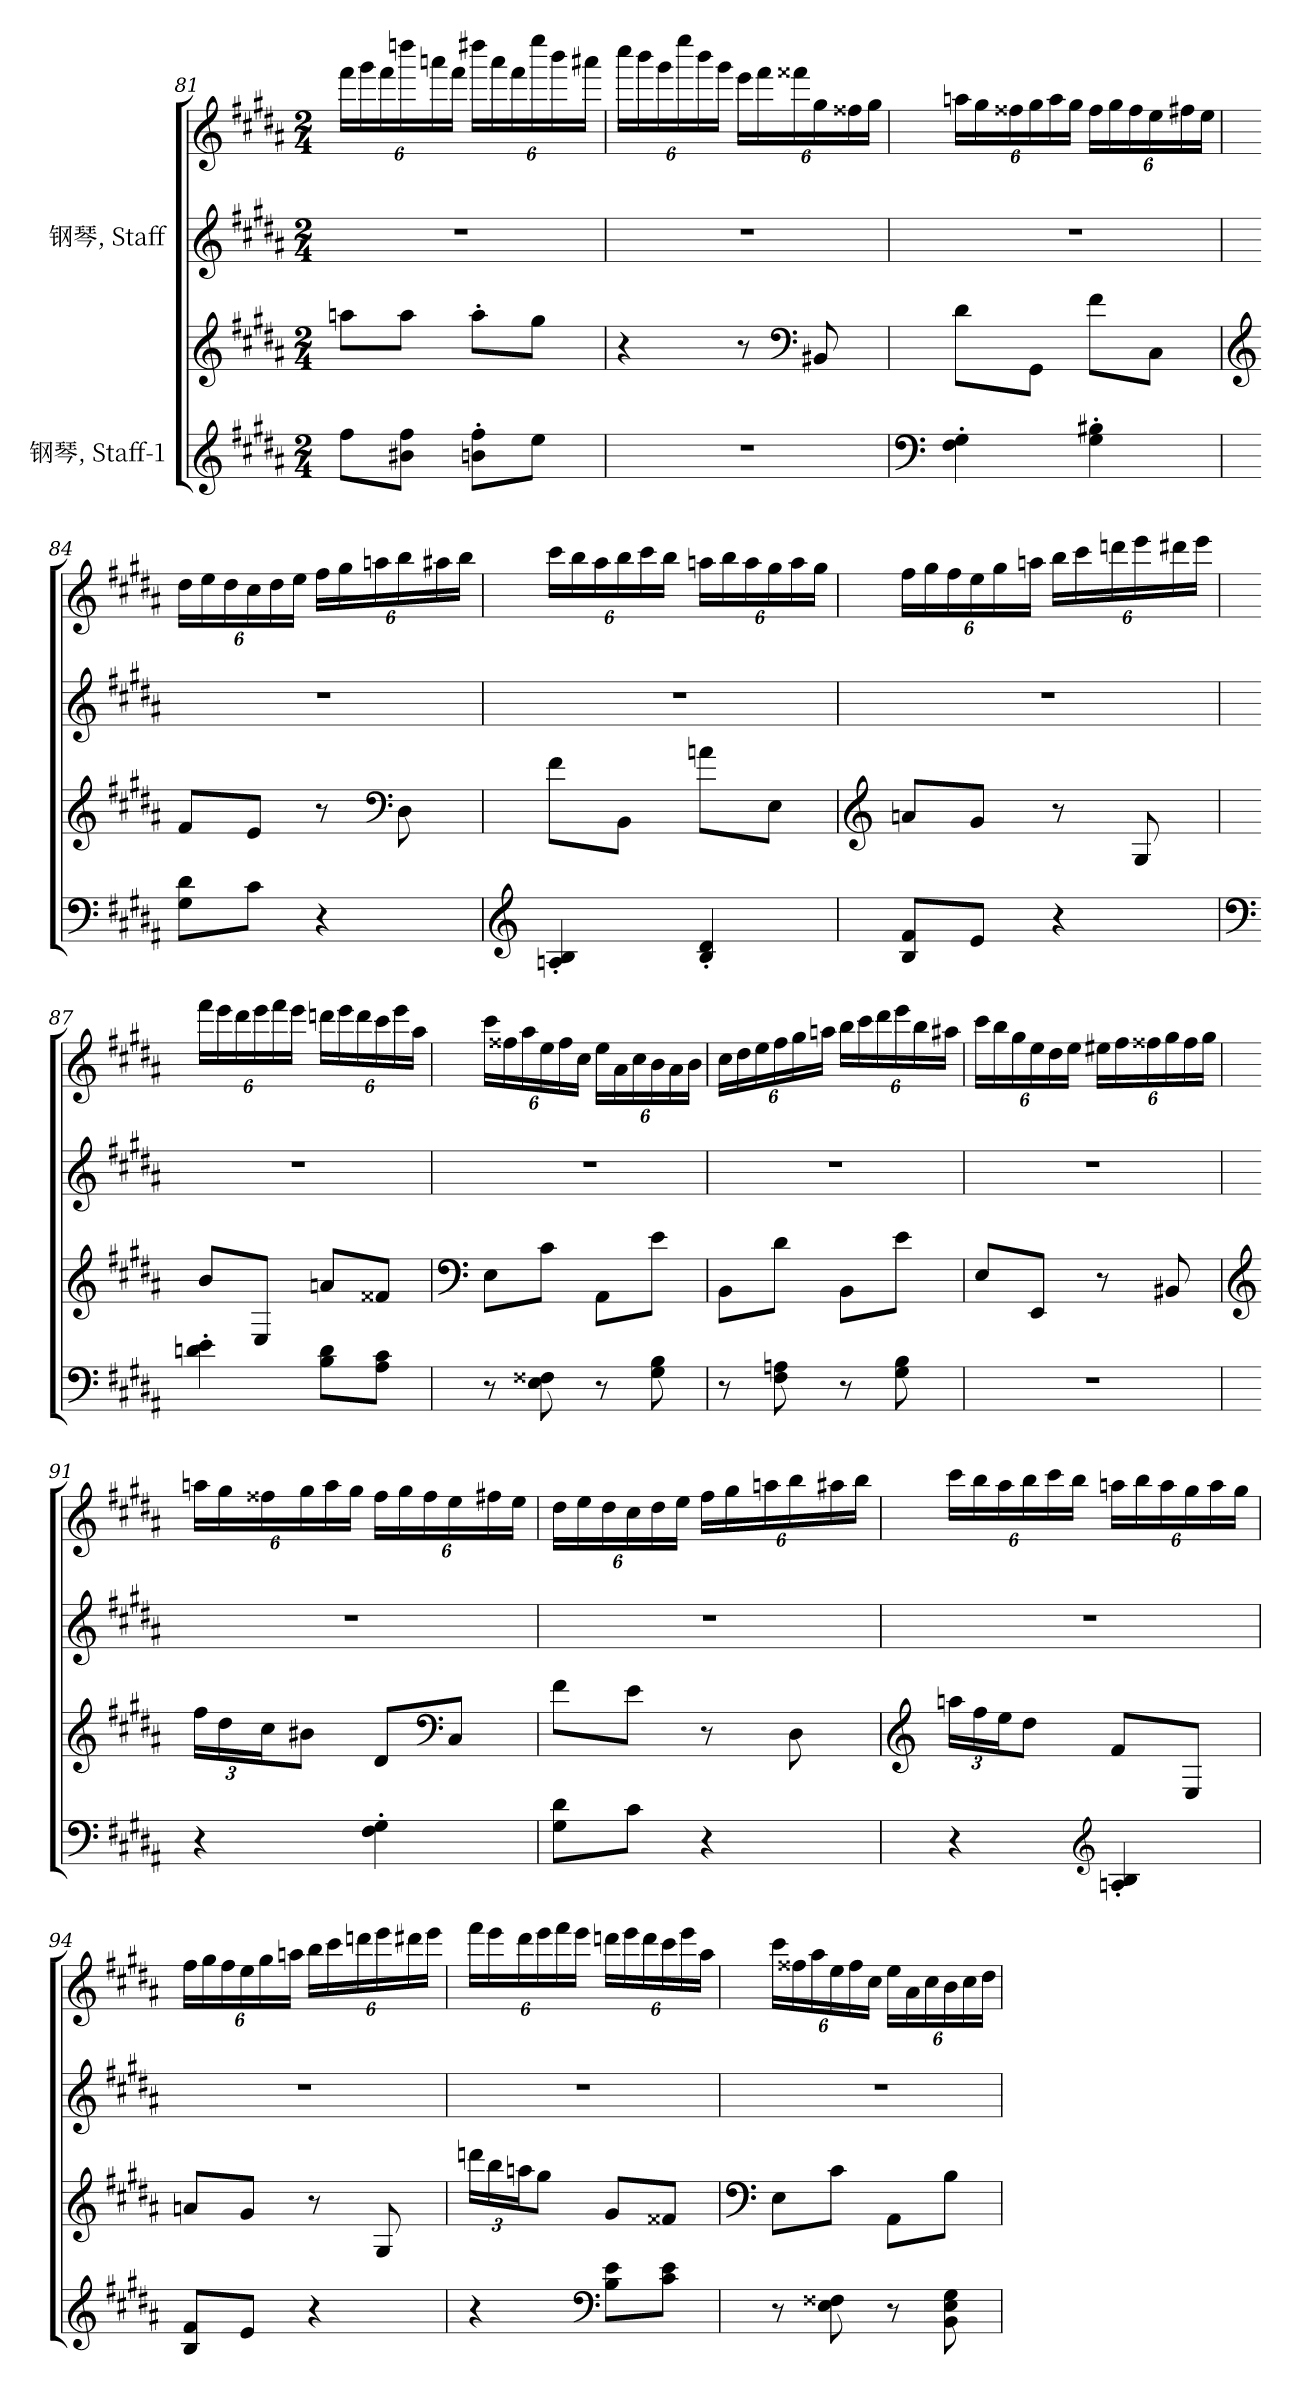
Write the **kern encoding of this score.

**kern	**kern	**kern	**kern
*part2	*part2	*part1	*part1
*staff4	*staff3	*staff2	*staff1
*I"钢琴, Staff-1	*	*I"钢琴, Staff	*
!!LO:PB:g=z
*clefG2	*clefG2	*clefG2	*clefG2
*k[f#c#g#d#a#]	*k[f#c#g#d#a#]	*k[f#c#g#d#a#]	*k[f#c#g#d#a#]
*M2/4	*M2/4	*M2/4	*M2/4
*	*	*	*Xbrackettup
=81	=81	=81	=81
8ff#\L	8aan\L	2r	24fff#\LL
.	.	.	24ggg#\
.	.	.	24fff#\
8b#X\ 8ff#\J	8aa\J	.	24ddddn\
.	.	.	24aaan\
.	.	.	24fff#\JJ
8bn\' 8ff#\'L	8aa'\L	.	24dddd#X\LL
.	.	.	24aaa\
.	.	.	24fff#\
8ee\J	8gg#\J	.	24eeee\
.	.	.	24bbb\
.	.	.	24aaa#X\JJ
=82	=82	=82	=82
2r	4r	2r	24cccc#\LL
.	.	.	24bbb\
.	.	.	24ggg#\
.	.	.	24eeee\
.	.	.	24bbb\
.	.	.	24ggg#\JJ
.	8r	.	24eee\LL
.	.	.	24fff#\
.	.	.	24fff##X\
*	*clefF4	*	*
.	8BB#X/	.	24gg#\
.	.	.	24ff##X\
.	.	.	24gg#\JJ
!!LO:LB:g=z
=83	=83	=83	=83
*clefF4	*	*	*
4F#\' 4G#\'	8d#\L	2r	24aan\LL
.	.	.	24gg#\
.	.	.	24ff##X\
.	8GG#\J	.	24gg#\
.	.	.	24aa\
.	.	.	24gg#\JJ
4G#\' 4B#X\'	8f#\L	.	24ff##\LL
.	.	.	24gg#\
.	.	.	24ff##\
.	8C#\J	.	24ee\
.	.	.	24ff#X\
.	.	.	24ee\JJ
=84	=84	=84	=84
*	*clefG2	*	*
8G#\ 8d#\L	8f#/L	2r	24dd#\LL
.	.	.	24ee\
.	.	.	24dd#\
8c#\J	8e/J	.	24cc#\
.	.	.	24dd#\
.	.	.	24ee\JJ
4r	8r	.	24ff#\LL
.	.	.	24gg#\
.	.	.	24aan\
*	*clefF4	*	*
.	8D#\	.	24bb\
.	.	.	24aa#X\
.	.	.	24bb\JJ
!!LO:LB:g=z
=85	=85	=85	=85
*clefG2	*	*	*
4An/' 4B/'	8f#\L	2r	24ccc#\LL
.	.	.	24bb\
.	.	.	24aa#\
.	8BB\J	.	24bb\
.	.	.	24ccc#\
.	.	.	24bb\JJ
4B/' 4d#/'	8an\L	.	24aan\LL
.	.	.	24bb\
.	.	.	24aa\
.	8E\J	.	24gg#\
.	.	.	24aa\
.	.	.	24gg#\JJ
=86	=86	=86	=86
*	*clefG2	*	*
8B/ 8f#/L	8an/L	2r	24ff#\LL
.	.	.	24gg#\
.	.	.	24ff#\
8e/J	8g#/J	.	24ee\
.	.	.	24gg#\
.	.	.	24aan\JJ
4r	8r	.	24bb\LL
.	.	.	24ccc#\
.	.	.	24dddn\
.	8G#/	.	24eee\
.	.	.	24ddd#X\
.	.	.	24eee\JJ
!!LO:PB:g=z
=87	=87	=87	=87
*clefF4	*	*	*
4dn\' 4e\'	8b/L	2r	24fff#\LL
.	.	.	24eee\
.	.	.	24ddd#\
.	8E/J	.	24eee\
.	.	.	24fff#\
.	.	.	24eee\JJ
8B\ 8d\L	8an/L	.	24dddn\LL
.	.	.	24eee\
.	.	.	24ddd\
8A#\ 8c#\J	8f##X/J	.	24ccc#\
.	.	.	24eee\
.	.	.	24aa#\JJ
=88	=88	=88	=88
*	*clefF4	*	*
8r	8E\L	2r	24ccc#\LL
.	.	.	24ff##X\
.	.	.	24aa#\
8E\ 8F##X\	8c#\J	.	24ee\
.	.	.	24ff##\
.	.	.	24cc#\JJ
8r	8AA#\L	.	24ee\LL
.	.	.	24a#\
.	.	.	24cc#\
8G#\ 8B\	8e\J	.	24b\
.	.	.	24a#\
.	.	.	24b\JJ
!!LO:LB:g=z
=89	=89	=89	=89
8r	8BB\L	2r	24cc#\LL
.	.	.	24dd#\
.	.	.	24ee\
8F#\ 8An\	8d#\J	.	24ff#\
.	.	.	24gg#\
.	.	.	24aan\JJ
8r	8BB\L	.	24bb\LL
.	.	.	24ccc#\
.	.	.	24ddd#\
8G#\ 8B\	8e\J	.	24eee\
.	.	.	24bb\
.	.	.	24aa#X\JJ
=90	=90	=90	=90
2r	8E/L	2r	24ccc#\LL
.	.	.	24bb\
.	.	.	24gg#\
.	8EE/J	.	24ee\
.	.	.	24dd#\
.	.	.	24ee\JJ
.	8r	.	24ee#X\LL
.	.	.	24ff#\
.	.	.	24ff##X\
.	8BB#X/	.	24gg#\
.	.	.	24ff##\
.	.	.	24gg#\JJ
!!LO:LB:g=z
=91	=91	=91	=91
*	*clefG2	*	*
*	*Xbrackettup	*	*
4r	24ff#\LL	2r	24aan\LL
.	24dd#\	.	24gg#\
.	24cc#\J	.	24ff##X\
.	8b#X\J	.	24gg#\
.	.	.	24aa\
.	.	.	24gg#\JJ
4F#\' 4G#\'	8d#/L	.	24ff##\LL
.	.	.	24gg#\
.	.	.	24ff##\
*	*clefF4	*	*
.	8C#/J	.	24ee\
.	.	.	24ff#X\
.	.	.	24ee\JJ
=92	=92	=92	=92
8G#\ 8d#\L	8f#\L	2r	24dd#\LL
.	.	.	24ee\
.	.	.	24dd#\
8c#\J	8e\J	.	24cc#\
.	.	.	24dd#\
.	.	.	24ee\JJ
4r	8r	.	24ff#\LL
.	.	.	24gg#\
.	.	.	24aan\
.	8D#\	.	24bb\
.	.	.	24aa#X\
.	.	.	24bb\JJ
!!LO:PB:g=z
=93	=93	=93	=93
*	*clefG2	*	*
4r	24aan\LL	2r	24ccc#\LL
.	24ff#\	.	24bb\
.	24ee\J	.	24aa#\
.	8dd#\J	.	24bb\
.	.	.	24ccc#\
.	.	.	24bb\JJ
*clefG2	*	*	*
4An/' 4B/'	8f#/L	.	24aan\LL
.	.	.	24bb\
.	.	.	24aa\
.	8E/J	.	24gg#\
.	.	.	24aa\
.	.	.	24gg#\JJ
=94	=94	=94	=94
8B/ 8f#/L	8an/L	2r	24ff#\LL
.	.	.	24gg#\
.	.	.	24ff#\
8e/J	8g#/J	.	24ee\
.	.	.	24gg#\
.	.	.	24aan\JJ
4r	8r	.	24bb\LL
.	.	.	24ccc#\
.	.	.	24dddn\
.	8G#/	.	24eee\
.	.	.	24ddd#X\
.	.	.	24eee\JJ
!!LO:LB:g=z
=95	=95	=95	=95
4r	24dddn\LL	2r	24fff#\LL
.	24bb\	.	24eee\
.	24aan\J	.	24ddd#\
.	8gg#\J	.	24eee\
.	.	.	24fff#\
.	.	.	24eee\JJ
*clefF4	*	*	*
8B\ 8e\L	8g#/L	.	24dddn\LL
.	.	.	24eee\
.	.	.	24ddd\
8c#\ 8e\J	8f##X/J	.	24ccc#\
.	.	.	24eee\
.	.	.	24aa#\JJ
=96	=96	=96	=96
*	*clefF4	*	*
8r	8E\L	2r	24ccc#\LL
.	.	.	24ff##X\
.	.	.	24aa#\
8E\ 8F##X\	8c#\J	.	24ee\
.	.	.	24ff##\
.	.	.	24cc#\JJ
8r	8AA#\L	.	24ee\LL
.	.	.	24a#\
.	.	.	24cc#\
8BB\ 8E\ 8G#\	8B\J	.	24b\
.	.	.	24cc#\
.	.	.	24dd#\JJ
=	=	=	=
*-	*-	*-	*-
